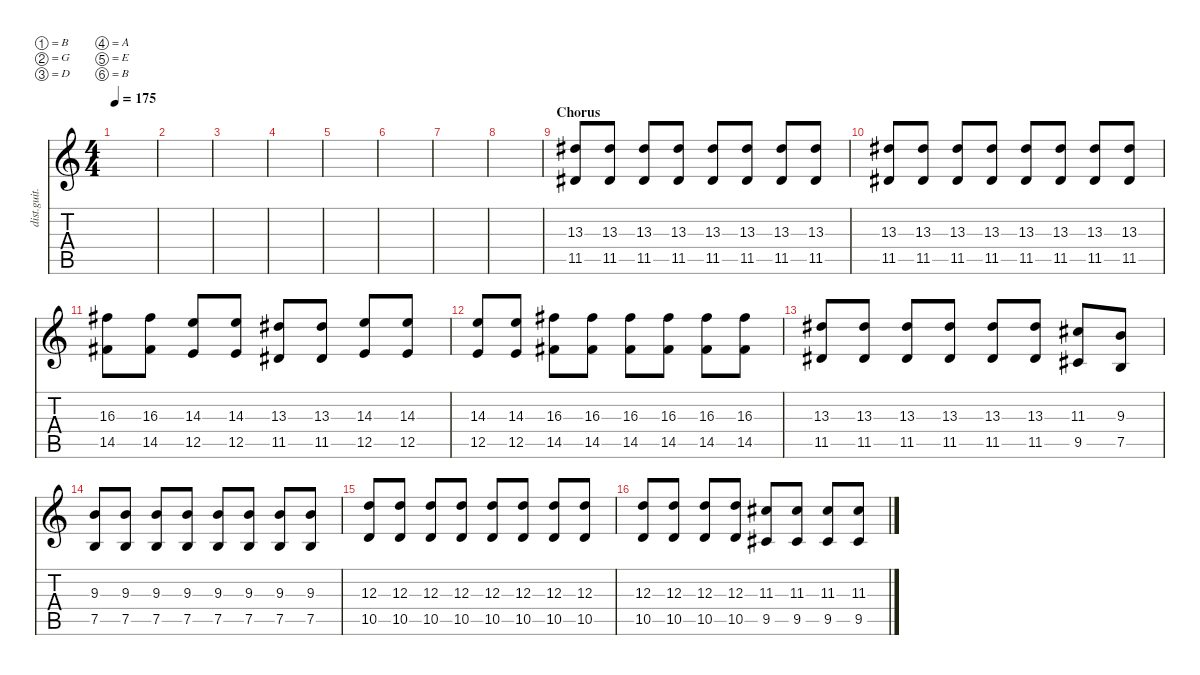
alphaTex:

\defaultSystemsLayout 4
\hideDynamics
\bracketExtendMode nobrackets
\track ("Distortion Guitar - Petr" "dist.guit.") {instrument distortionguitar}
\staff {score tabs}
\tuning (B3 G3 D3 A2 E2 B1)
\ts (4 4)
\tempo 175
\clef g2
\ks c
|
|
|
|
|
|
|
|
\section ("" "Chorus")
(11.5{acc #} 13.3{acc #}).8{dy ff beam Up} (11.5{acc #} 13.3{acc #}).8{beam Up} (11.5{acc #} 13.3{acc #}).8{beam Up} (11.5{acc #} 13.3{acc #}).8{beam Up} (11.5{acc #} 13.3{acc #}).8{beam Up} (11.5{acc #} 13.3{acc #}).8{beam Up} (11.5{acc #} 13.3{acc #}).8{beam Up} (11.5{acc #} 13.3{acc #}).8{beam Up} |
(11.5{acc #} 13.3{acc #}).8{beam Up} (11.5{acc #} 13.3{acc #}).8{beam Up} (11.5{acc #} 13.3{acc #}).8{beam Up} (11.5{acc #} 13.3{acc #}).8{beam Up} (11.5{acc #} 13.3{acc #}).8{beam Up} (11.5{acc #} 13.3{acc #}).8{beam Up} (11.5{acc #} 13.3{acc #}).8{beam Up} (11.5{acc #} 13.3{acc #}).8{beam Up} |
(14.5{acc #} 16.3{acc #}).8{beam Down} (14.5{acc #} 16.3{acc #}).8{beam Down} (12.5 14.3).8{beam Up} (12.5 14.3).8{beam Up} (11.5{acc #} 13.3{acc #}).8{beam Up} (11.5{acc #} 13.3{acc #}).8{beam Up} (12.5 14.3).8{beam Up} (12.5 14.3).8{beam Up} |
(12.5 14.3).8{beam Up} (12.5 14.3).8{beam Up} (14.5{acc #} 16.3{acc #}).8{beam Down} (14.5{acc #} 16.3{acc #}).8{beam Down} (14.5{acc #} 16.3{acc #}).8{beam Down} (14.5{acc #} 16.3{acc #}).8{beam Down} (14.5{acc #} 16.3{acc #}).8{beam Down} (14.5{acc #} 16.3{acc #}).8{beam Down} |
(11.5{acc #} 13.3{acc #}).8{beam Up} (11.5{acc #} 13.3{acc #}).8{beam Up} (11.5{acc #} 13.3{acc #}).8{beam Up} (11.5{acc #} 13.3{acc #}).8{beam Up} (11.5{acc #} 13.3{acc #}).8{beam Up} (11.5{acc #} 13.3{acc #}).8{beam Up} (9.5{acc #} 11.3{acc #}).8{beam Up} (7.5 9.3).8{beam Up} |
(7.5 9.3).8{beam Up} (7.5 9.3).8{beam Up} (7.5 9.3).8{beam Up} (7.5 9.3).8{beam Up} (7.5 9.3).8{beam Up} (7.5 9.3).8{beam Up} (7.5 9.3).8{beam Up} (7.5 9.3).8{beam Up} |
(10.5 12.3).8{beam Up} (10.5 12.3).8{beam Up} (10.5 12.3).8{beam Up} (10.5 12.3).8{beam Up} (10.5 12.3).8{beam Up} (10.5 12.3).8{beam Up} (10.5 12.3).8{beam Up} (10.5 12.3).8{beam Up} |
(10.5 12.3).8{beam Up} (10.5 12.3).8{beam Up} (10.5 12.3).8{beam Up} (10.5 12.3).8{beam Up} (9.5{acc #} 11.3{acc #}).8{beam Up} (9.5{acc #} 11.3{acc #}).8{beam Up} (9.5{acc #} 11.3{acc #}).8{beam Up} (9.5{acc #} 11.3{acc #}).8{beam Up}
